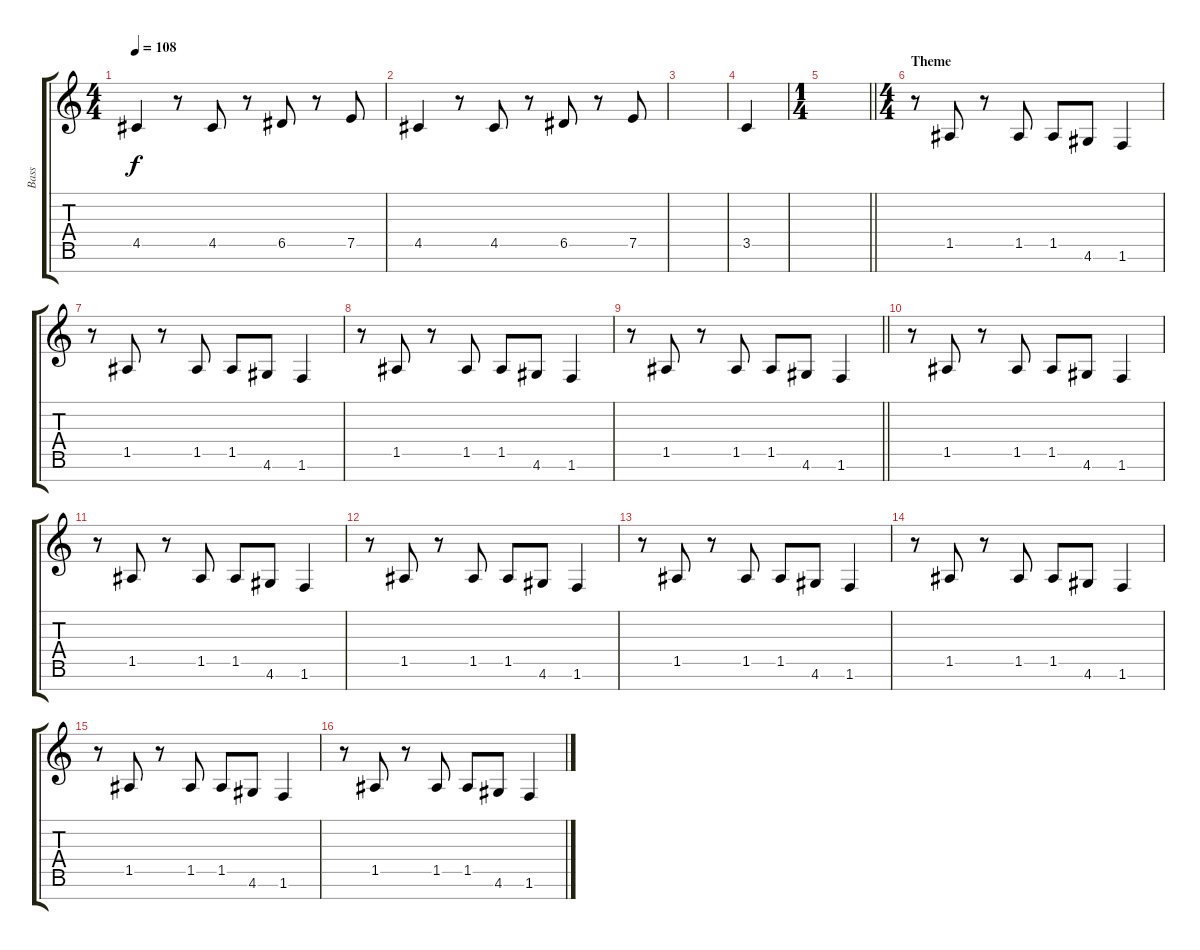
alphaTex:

\track ("Bass" "Bass") {instrument electricbasspick}
\staff {score tabs}
\tuning (E4 B3 G3 D3 A2 E2 B1) {hide}
\ts (4 4)
\tempo 108
\clef g2
\ks c
4.5.4{dy f} r.8 4.5.8 r.8 6.5.8 r.8 7.5.8 |
4.5.4 r.8 4.5.8 r.8 6.5.8 r.8 7.5.8 |
|
3.5.4 |
\ts (1 4)
\barLineRight lightlight
|
\ts (4 4)
\section ("" "Theme")
r.8 1.5.8 r.8 1.5.8 1.5.8 4.6.8 1.6.4 |
r.8 1.5.8 r.8 1.5.8 1.5.8 4.6.8 1.6.4 |
r.8 1.5.8 r.8 1.5.8 1.5.8 4.6.8 1.6.4 |
\barLineRight lightlight
r.8 1.5.8 r.8 1.5.8 1.5.8 4.6.8 1.6.4 |
r.8 1.5.8 r.8 1.5.8 1.5.8 4.6.8 1.6.4 |
r.8 1.5.8 r.8 1.5.8 1.5.8 4.6.8 1.6.4 |
r.8 1.5.8 r.8 1.5.8 1.5.8 4.6.8 1.6.4 |
r.8 1.5.8 r.8 1.5.8 1.5.8 4.6.8 1.6.4 |
r.8 1.5.8 r.8 1.5.8 1.5.8 4.6.8 1.6.4 |
r.8 1.5.8 r.8 1.5.8 1.5.8 4.6.8 1.6.4 |
r.8 1.5.8 r.8 1.5.8 1.5.8 4.6.8 1.6.4
